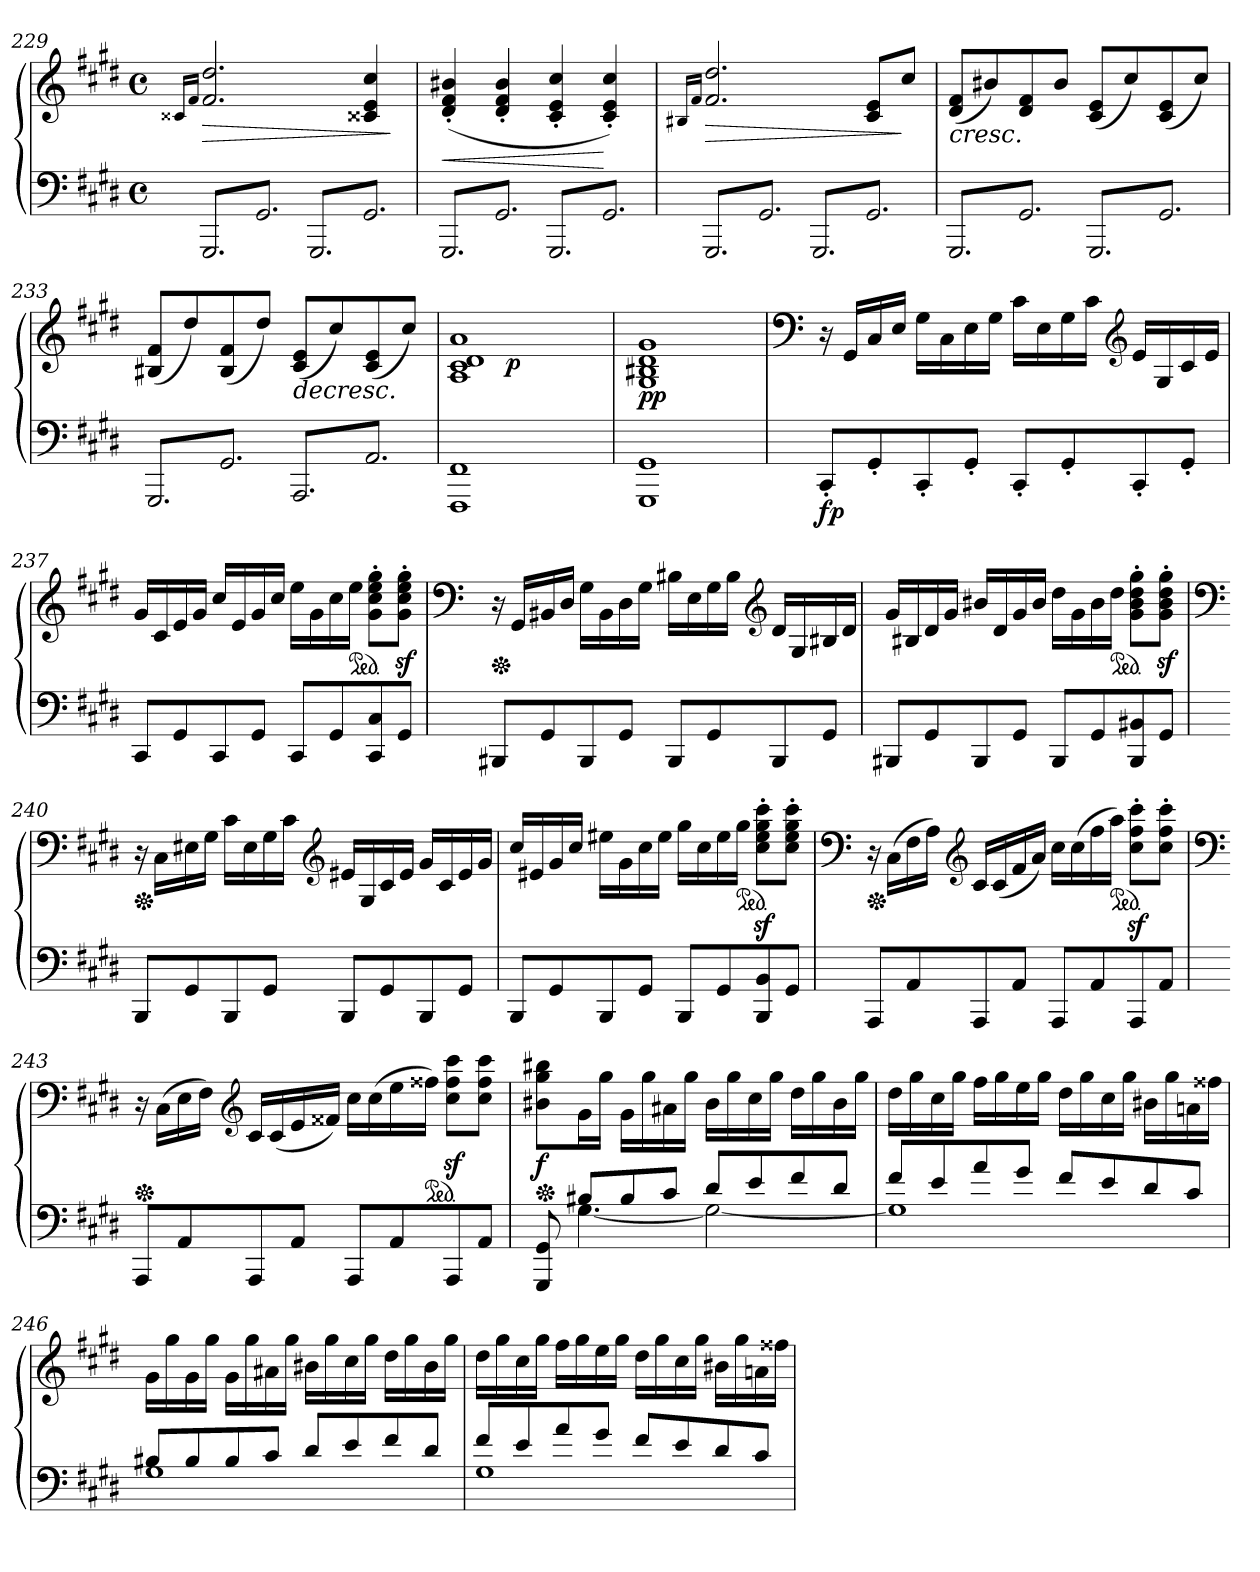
**kern	**kern	**dynam
*part1	*part1	*part1
*staff2	*staff1	*staff1/2
*clefF4	*clefG2	*
*k[f#c#g#d#]	*k[f#c#g#d#]	*
*E:	*E:	*
*M4/4	*M4/4	*
*met(c)	*met(c)	*
=229	=229	=229
.	16qc##X/LL	.
.	16qf#/JJ	.
*Xtuplet	*	*
!LO:N:head=open	!	!LO:HP:b
6.GGG#/LL	2.f#/ 2.dd#/	>
!LO:N:head=open	!	!
6.GG#/JJ	.	.
!LO:N:head=open	!	!
6.GGG#/LL	.	.
!LO:N:head=open	!	!
6.GG#/JJ	4c##/ 4e/ 4cc#/	.
.	.	]
=230	=230	=230
!LO:N:head=open	!	!LO:HP:b
6.GGG#/LL	(<4d#/'< 4f#/'< 4b#X/'<	<
!LO:N:head=open	!	!
6.GG#/JJ	4d#/'< 4f#/'< 4b#/'<	.
!LO:N:head=open	!	!
6.GGG#/LL	4c#/'< 4e/'< 4cc#/'<	.
!LO:N:head=open	!	!
6.GG#/JJ	4c#/'< 4e/'< 4cc#/'<)	[
!!LO:PB:g=z
=231	=231	=231
.	16qB#X/LL	.
.	16qf#/JJ	.
!LO:N:head=open	!	!LO:HP:b
6.GGG#/LL	2.f#/ 2.dd#/	>
!LO:N:head=open	!	!
6.GG#/JJ	.	.
!LO:N:head=open	!	!
6.GGG#/LL	.	.
!LO:N:head=open	!	!
6.GG#/JJ	8c#/ 8e/L	.
.	8cc#/J	]
=232	=232	=232
!	!LO:TX:b:i:t=cresc.	!
!LO:N:head=open	!	!
6.GGG#/LL	(<8d#/ 8f#/L	.
.	8b#X/)	.
!LO:N:head=open	!	!
6.GG#/JJ	8d#/ 8f#/	.
.	8b#/J	.
!LO:N:head=open	!	!
6.GGG#/LL	(<8c#/ 8e/L	.
.	8cc#/)	.
!LO:N:head=open	!	!
6.GG#/JJ	(<8c#/ 8e/	.
.	8cc#/J)	.
=233	=233	=233
!LO:N:head=open	!	!
6.GGG#/LL	(<8B#X/ 8f#/L	.
.	8dd#/)	.
!LO:N:head=open	!	!
6.GG#/JJ	(<8B#/ 8f#/	.
.	8dd#/J)	.
!	!LO:TX:b:i:t=decresc.	!
!LO:N:head=open	!	!
6.AAA/LL	(<8c#/ 8e/L	.
.	8cc#/)	.
!LO:N:head=open	!	!
6.AA/JJ	(<8c#/ 8e/	.
.	8cc#/J)	.
=234	=234	=234
*	*^	*
1FFF# 1FF#	1A 1c# 1d# 1a	4ryy	.
!	!	!	!LO:DY:b
.	.	2.ryy	p
=235	=235	=235	=235
!	!	!	!LO:DY:b
*	*v	*v	*
1GGG# 1GG#	1G# 1B#X 1d# 1g#	pp
=236	=236	=236
*	*clefF4	*
!	!	!LO:DY:b=2
8CC#'</L	16r	fp
.	16GG#/LL	.
8GG#'</	16C#/	.
.	16E/JJ	.
8CC#'</	16G#\LL	.
.	16C#\	.
8GG#'</J	16E\	.
.	16G#\JJ	.
8CC#'</L	16c#\LL	.
.	16E\	.
8GG#'</	16G#\	.
.	16c#\JJ	.
*	*clefG2	*
8CC#'</	16e/LL	.
.	16G#/	.
8GG#'</J	16c#/	.
.	16e/JJ	.
!!LO:LB:g=z
=237	=237	=237
8CC#/L	16g#/LL	.
.	16c#/	.
8GG#/	16e/	.
.	16g#/JJ	.
8CC#/	16cc#/LL	.
.	16e/	.
8GG#/J	16g#/	.
.	16cc#/JJ	.
8CC#/L	16ee\LL	.
.	16g#\	.
8GG#/	16cc#\	.
*	*ped	*
.	16ee\JJ	.
8CC#/ 8C#/	8g#\'> 8cc#\'> 8ee\'> 8gg#\'>L	.
8GG#/J	8g#\z<'> 8cc#\z<'> 8ee\z<'> 8gg#\z<'>J	.
=238	=238	=238
*	*clefF4	*
*	*Xped	*
8BBB#X/L	16r	.
.	16GG#/LL	.
8GG#/	16BB#X/	.
.	16D#/JJ	.
8BBB#/	16G#\LL	.
.	16BB#\	.
8GG#/J	16D#\	.
.	16G#\JJ	.
8BBB#/L	16B#X\LL	.
.	16E\	.
8GG#/	16G#\	.
.	16B#\JJ	.
*	*clefG2	*
8BBB#/	16d#/LL	.
.	16G#/	.
8GG#/J	16B#X/	.
.	16d#/JJ	.
=239	=239	=239
8BBB#X/L	16g#/LL	.
.	16B#X/	.
8GG#/	16d#/	.
.	16g#/JJ	.
8BBB#/	16b#X/LL	.
.	16d#/	.
8GG#/J	16g#/	.
.	16b#/JJ	.
8BBB#/L	16dd#\LL	.
.	16g#\	.
8GG#/	16b#\	.
*	*ped	*
.	16dd#\JJ	.
8BBB#/ 8BB#X/	8g#\'> 8b#\'> 8dd#\'> 8gg#\'>L	.
8GG#/J	8g#\z<'> 8b#\z<'> 8dd#\z<'> 8gg#\z<'>J	.
!!LO:LB:g=z
=240	=240	=240
*	*clefF4	*
*	*Xped	*
8BBB/L	16r	.
.	16C#\LL	.
8GG#/	16E#X\	.
.	16G#\JJ	.
8BBB/	16c#\LL	.
.	16E#\	.
8GG#/J	16G#\	.
.	16c#\JJ	.
*	*clefG2	*
8BBB/L	16e#X/LL	.
.	16G#/	.
8GG#/	16c#/	.
.	16e#/JJ	.
8BBB/	16g#/LL	.
.	16c#/	.
8GG#/J	16e#/	.
.	16g#/JJ	.
=241	=241	=241
8BBB/L	16cc#/LL	.
.	16e#X/	.
8GG#/	16g#/	.
.	16cc#/JJ	.
8BBB/	16ee#X\LL	.
.	16g#\	.
8GG#/J	16cc#\	.
.	16ee#\JJ	.
8BBB/L	16gg#\LL	.
.	16cc#\	.
8GG#/	16ee#\	.
*	*ped	*
.	16gg#\JJ	.
8BBB/ 8BB/	8cc#\z<'> 8ee#\z<'> 8gg#\z<'> 8ccc#\z<'>L	.
8GG#/J	8cc#\'> 8ee#\'> 8gg#\'> 8ccc#\'>J	.
=242	=242	=242
*	*clefF4	*
*	*Xped	*
8AAA/L	16r	.
.	(>16C#\LL	.
8AA/	16F#\	.
.	16A\JJ)	.
*	*clefG2	*
8AAA/	16c#/LL	.
.	(<16c#/	.
8AA/J	16f#/	.
.	16a/JJ)	.
8AAA/L	16cc#\LL	.
.	(>16cc#\	.
8AA/	16ff#\	.
*	*ped	*
.	16aa\JJ)	.
8AAA/	8cc#\z<'> 8ff#\z<'> 8ccc#\z<'>L	.
8AA/J	8cc#\'> 8ff#\'> 8ccc#\'>J	.
!!LO:LB:g=z
=243	=243	=243
*	*clefF4	*
*	*Xped	*
8AAA/L	16r	.
.	(>16C#\LL	.
8AA/	16E\	.
.	16F#\JJ)	.
*	*clefG2	*
8AAA/	16c#/LL	.
.	(<16c#/	.
8AA/J	16e/	.
.	16f##X/JJ)	.
8AAA/L	16cc#\LL	.
.	(>16cc#\	.
8AA/	16ee\	.
*	*ped	*
.	16ff##X\JJ)	.
8AAA/	8cc#\z< 8ff##\z< 8ccc#\z<L	.
8AA/J	8cc#\ 8ff##\ 8ccc#\J	.
=244	=244	=244
*^	*	*
*	*	*Xped	*
!	!	!	!LO:DY:b
8GGG#/ 8GG#/	8ryy	8b#X\ 8gg#\ 8bb#X\L	f
8B#X/L	[<4.G#\	16g#\L	.
.	.	16gg#\JJ	.
8B#/	.	16g#\LL	.
.	.	16gg#\	.
8c#/J	.	16a#X\	.
.	.	16gg#\JJ	.
8d#/L	2G#\_	16b#\LL	.
.	.	16gg#\	.
8e/	.	16cc#\	.
.	.	16gg#\JJ	.
8f#/	.	16dd#\LL	.
.	.	16gg#\	.
8d#/J	.	16b#\	.
.	.	16gg#\JJ	.
=245	=245	=245	=245
8f#/L	1G#]	16dd#\LL	.
.	.	16gg#\	.
8e/	.	16cc#\	.
.	.	16gg#\JJ	.
8a/	.	16ff#\LL	.
.	.	16gg#\	.
8g#/J	.	16ee\	.
.	.	16gg#\JJ	.
8f#/L	.	16dd#\LL	.
.	.	16gg#\	.
8e/	.	16cc#\	.
.	.	16gg#\JJ	.
8d#/	.	16b#X\LL	.
.	.	16gg#\	.
8c#/J	.	16an\	.
.	.	16ff##X\JJ	.
!!LO:LB:g=z
=246	=246	=246	=246
8B#X/L	1G#	16g#\LL	.
.	.	16gg#\	.
8B#/	.	16g#\	.
.	.	16gg#\JJ	.
8B#/	.	16g#\LL	.
.	.	16gg#\	.
8c#/J	.	16a#X\	.
.	.	16gg#\JJ	.
8d#/L	.	16b#X\LL	.
.	.	16gg#\	.
8e/	.	16cc#\	.
.	.	16gg#\JJ	.
8f#/	.	16dd#\LL	.
.	.	16gg#\	.
8d#/J	.	16b#\	.
.	.	16gg#\JJ	.
=247	=247	=247	=247
8f#/L	1G#	16dd#\LL	.
.	.	16gg#\	.
8e/	.	16cc#\	.
.	.	16gg#\JJ	.
8a/	.	16ff#\LL	.
.	.	16gg#\	.
8g#/J	.	16ee\	.
.	.	16gg#\JJ	.
8f#/L	.	16dd#\LL	.
.	.	16gg#\	.
8e/	.	16cc#\	.
.	.	16gg#\JJ	.
8d#/	.	16b#X\LL	.
.	.	16gg#\	.
8c#/J	.	16an\	.
.	.	16ff##X\JJ	.
*v	*v	*	*
=	=	=
*-	*-	*-
